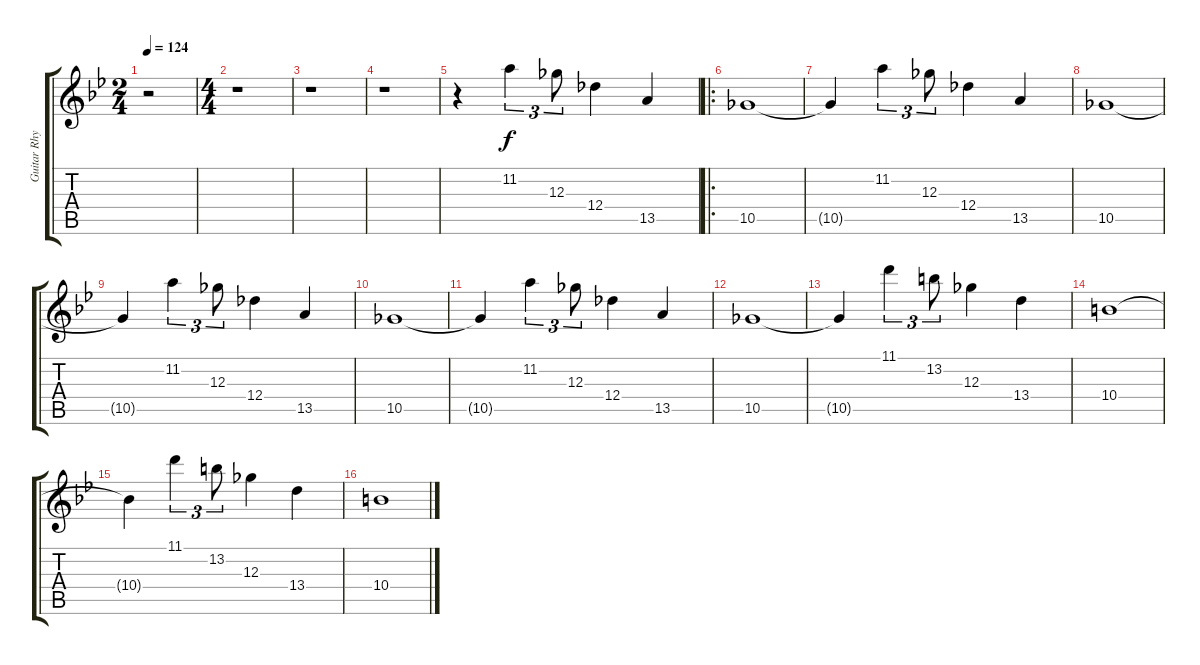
\track ("Guitar Rhythm" "Guitar Rhy") {instrument distortionguitar}
\staff {score tabs}
\tuning (Eb4 Bb3 Gb3 Db3 Ab2 Eb2) {hide}
\ts (2 4)
\tempo 124
\clef g2
\ks bb
r.2{dy f instrument distortionguitar} |
\ts (4 4)
r.1 |
r.1 |
r.1 |
r.4 11.2.4{tu (3 2)} 12.3.8{tu (3 2)} 12.4.4 13.5.4 |
\ro
10.5.1 |
10.5{t}.4 11.2.4{tu (3 2)} 12.3.8{tu (3 2)} 12.4.4 13.5.4 |
10.5.1 |
10.5{t}.4 11.2.4{tu (3 2)} 12.3.8{tu (3 2)} 12.4.4 13.5.4 |
10.5.1 |
10.5{t}.4 11.2.4{tu (3 2)} 12.3.8{tu (3 2)} 12.4.4 13.5.4 |
10.5.1 |
10.5{t}.4 11.1.4{tu (3 2)} 13.2.8{tu (3 2)} 12.3.4 13.4.4 |
10.4.1 |
10.4{t}.4 11.1.4{tu (3 2)} 13.2.8{tu (3 2)} 12.3.4 13.4.4 |
10.4.1
